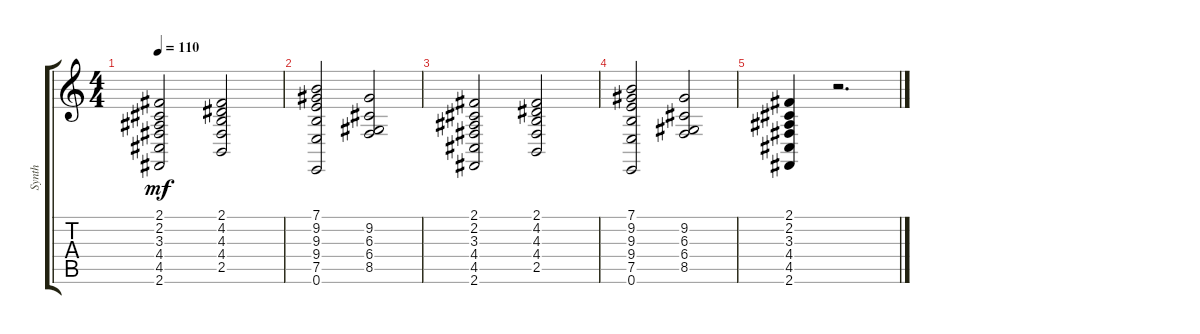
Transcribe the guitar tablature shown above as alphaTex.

\track ("Synth" "Synth") {instrument pad8sweep}
\staff {score tabs}
\tuning (E4 B3 G3 D3 A2 E2) {hide}
\ts (4 4)
\tempo 110
\clef g2
\ks c
(2.1 2.2 3.3 4.4 4.5 2.6).2{dy mf} (2.1 4.2 4.3 4.4 2.5).2 |
(7.1 9.2 9.3 9.4 7.5 0.6).2 (9.2 6.3 6.4 8.5).2 |
(2.1 2.2 3.3 4.4 4.5 2.6).2 (2.1 4.2 4.3 4.4 2.5).2 |
(7.1 9.2 9.3 9.4 7.5 0.6).2 (9.2 6.3 6.4 8.5).2 |
(2.1 2.2 3.3 4.4 4.5 2.6).4 r.2{d}
